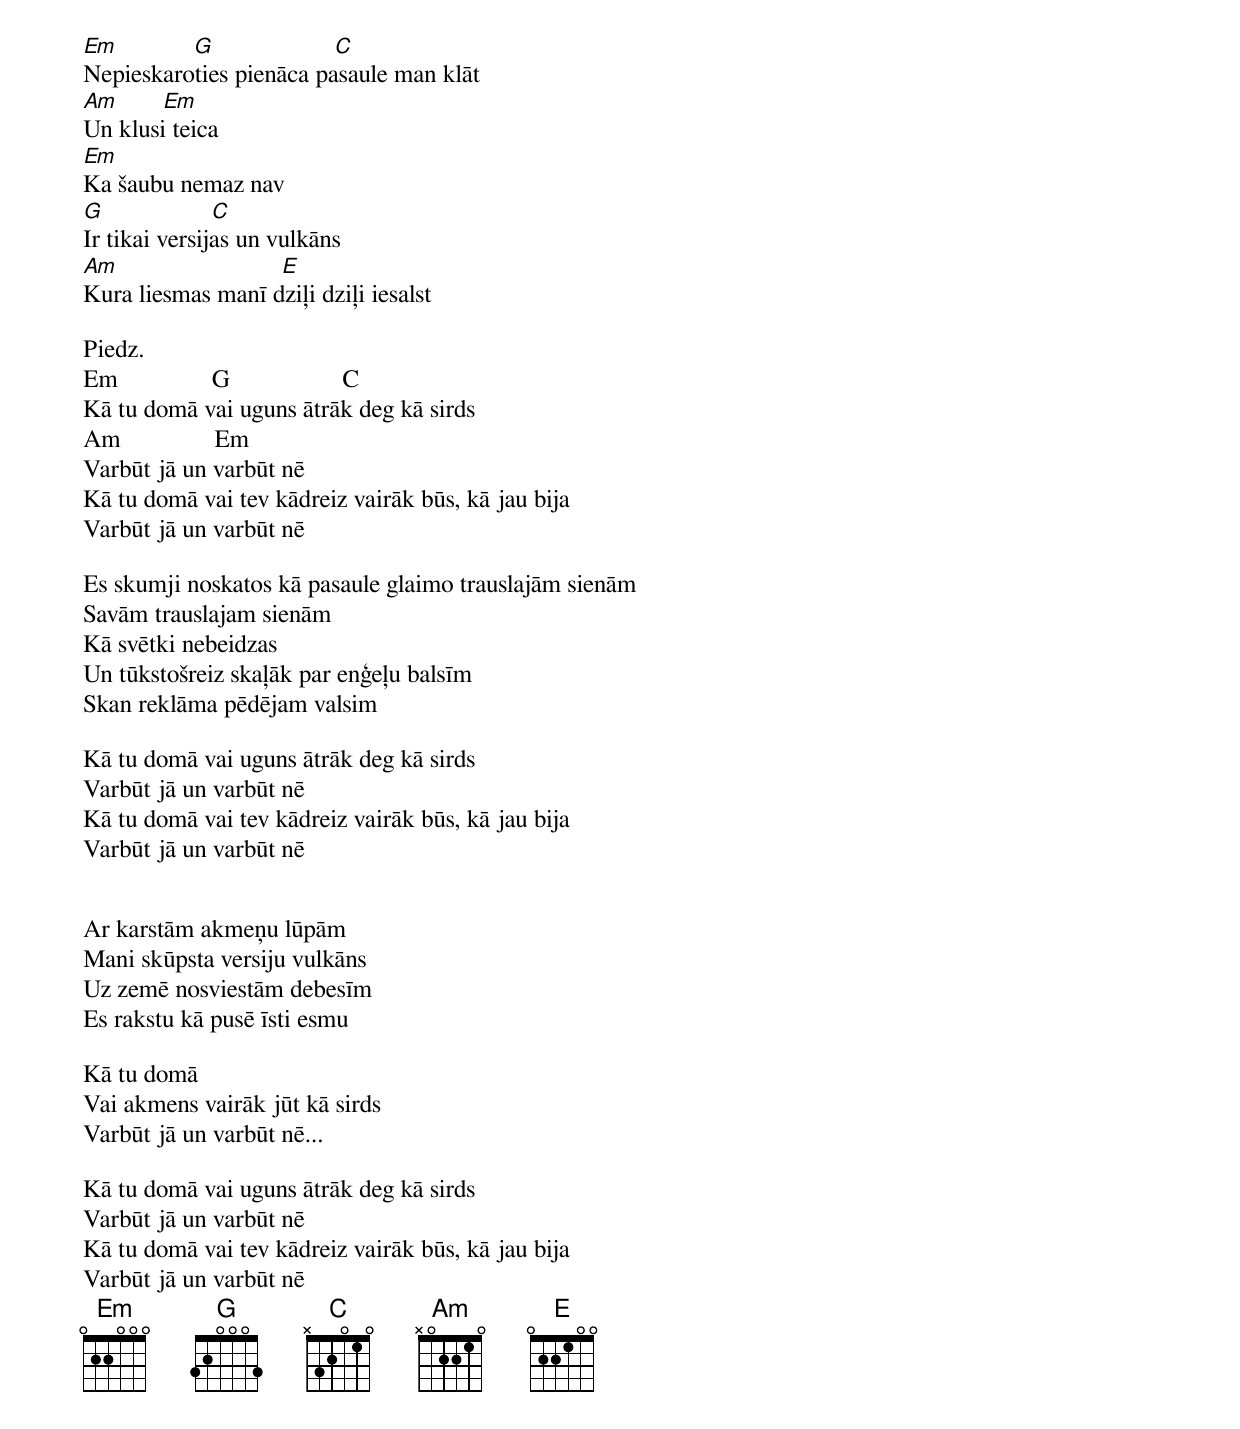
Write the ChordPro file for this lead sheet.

[Em]            [G]                   [C]
Nepieskaroties pienāca pasaule man klāt
[Am]       [Em]
Un klusi teica
[Em]
Ka šaubu nemaz nav
[G]                 [C]
Ir tikai versijas un vulkāns
[Am]                          [E]
Kura liesmas manī dziļi dziļi iesalst

Piedz.
Em               G                  C
Kā tu domā vai uguns ātrāk deg kā sirds
Am               Em
Varbūt jā un varbūt nē
Kā tu domā vai tev kādreiz vairāk būs, kā jau bija
Varbūt jā un varbūt nē

Es skumji noskatos kā pasaule glaimo trauslajām sienām
Savām trauslajam sienām
Kā svētki nebeidzas
Un tūkstošreiz skaļāk par enģeļu balsīm
Skan reklāma pēdējam valsim

Kā tu domā vai uguns ātrāk deg kā sirds
Varbūt jā un varbūt nē
Kā tu domā vai tev kādreiz vairāk būs, kā jau bija
Varbūt jā un varbūt nē


Ar karstām akmeņu lūpām
Mani skūpsta versiju vulkāns
Uz zemē nosviestām debesīm
Es rakstu kā pusē īsti esmu

Kā tu domā
Vai akmens vairāk jūt kā sirds
Varbūt jā un varbūt nē...

Kā tu domā vai uguns ātrāk deg kā sirds
Varbūt jā un varbūt nē
Kā tu domā vai tev kādreiz vairāk būs, kā jau bija
Varbūt jā un varbūt nē
